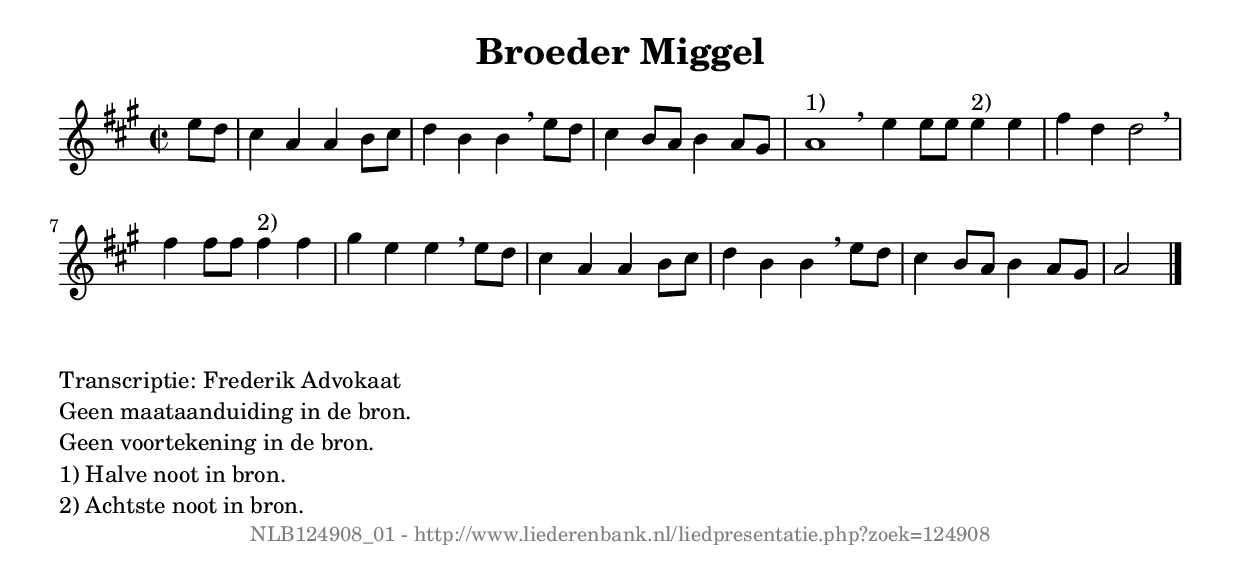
%
% produced by wce2krn 1.64 (7 June 2014)
%
\version"2.16"
#(append! paper-alist '(("long" . (cons (* 210 mm) (* 2000 mm)))))
#(set-default-paper-size "long")
sb = {\breathe}
mBreak = {\breathe }
bBreak = {\breathe }
x = {\once\override NoteHead #'style = #'cross }
gl=\glissando
itime={\override Staff.TimeSignature #'stencil = ##f }
ficta = {\once\set suggestAccidentals = ##t}
fine = {\once\override Score.RehearsalMark #'self-alignment-X = #1 \mark \markup {\italic{Fine}}}
dc = {\once\override Score.RehearsalMark #'self-alignment-X = #1 \mark \markup {\italic{D.C.}}}
dcf = {\once\override Score.RehearsalMark #'self-alignment-X = #1 \mark \markup {\italic{D.C. al Fine}}}
dcc = {\once\override Score.RehearsalMark #'self-alignment-X = #1 \mark \markup {\italic{D.C. al Coda}}}
ds = {\once\override Score.RehearsalMark #'self-alignment-X = #1 \mark \markup {\italic{D.S.}}}
dsf = {\once\override Score.RehearsalMark #'self-alignment-X = #1 \mark \markup {\italic{D.S. al Fine}}}
dsc = {\once\override Score.RehearsalMark #'self-alignment-X = #1 \mark \markup {\italic{D.S. al Coda}}}
pv = {\set Score.repeatCommands = #'((volta "1"))}
sv = {\set Score.repeatCommands = #'((volta "2"))}
tv = {\set Score.repeatCommands = #'((volta "3"))}
qv = {\set Score.repeatCommands = #'((volta "4"))}
xv = {\set Score.repeatCommands = #'((volta #f))}
\header{ tagline = ""
title = "Broeder Miggel"
}
\score {{
\key a \major
\relative g'
{
\set melismaBusyProperties = #'()
\partial 32*8
\time 2/2
\tempo 4=120
\override Score.MetronomeMark #'transparent = ##t
\override Score.RehearsalMark #'break-visibility = #(vector #t #t #f)
e'8 d | cis4 a a b8 cis d4 b b \sb e8 d cis4 b8 a b4 a8 gis a1^"1)" \bar ":|" \bBreak
e'4 e8 e e4^"2)" e fis d d2 \sb fis4 fis8 fis fis4^"2)" fis gis e e \mBreak
e8 d | cis4 a a b8 cis d4 b b \sb e8 d cis4 b8 a b4 a8 gis a2 \bar "|."
 }}
 \midi { }
 \layout {
            indent = 0.0\cm
}
}
\markup { \wordwrap-string #" 
Transcriptie: Frederik Advokaat

Geen maataanduiding in de bron.

Geen voortekening in de bron.

1) Halve noot in bron.

2) Achtste noot in bron.
"}
\markup { \vspace #0 } \markup { \with-color #grey \fill-line { \center-column { \smaller "NLB124908_01 - http://www.liederenbank.nl/liedpresentatie.php?zoek=124908" } } }
